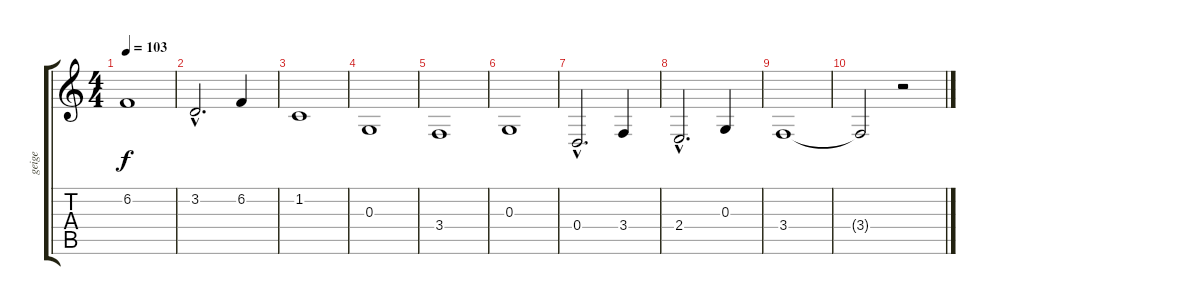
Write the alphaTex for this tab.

\track ("geige" "geige") {instrument violin}
\staff {score tabs}
\tuning (E4 B3 G3 D3 A2 E2) {hide}
\ts (4 4)
\tempo 103
\clef g2
\ks c
6.2.1{dy f} |
3.2{hac}.2{d} 6.2.4 |
1.2.1 |
0.3.1 |
3.4.1 |
0.3.1 |
0.4{hac}.2{d} 3.4.4 |
2.4{hac}.2{d} 0.3.4 |
3.4.1 |
3.4{t}.2 r.2
